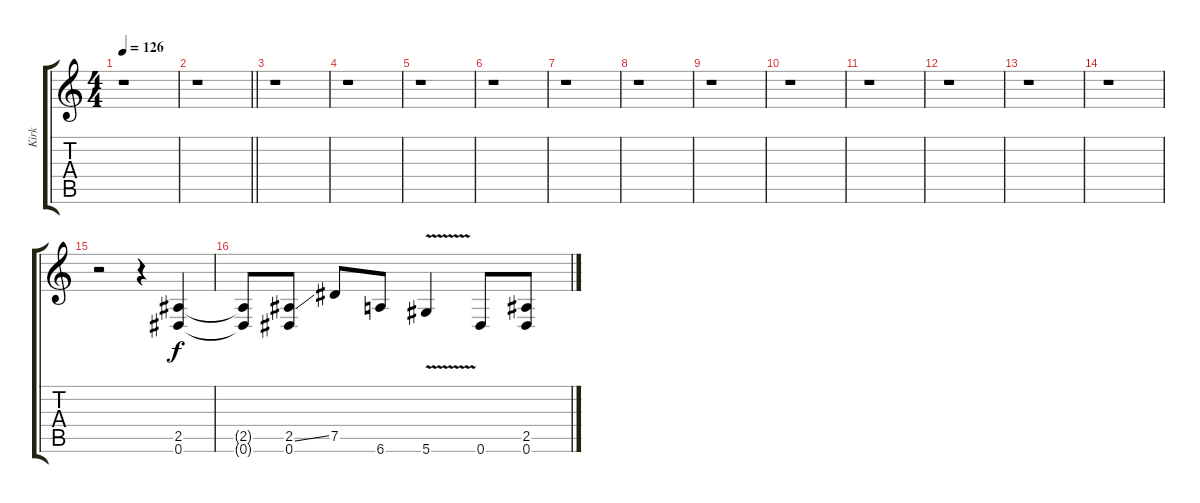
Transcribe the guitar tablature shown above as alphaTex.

\track ("Kirk" "Kirk") {instrument distortionguitar}
\staff {score tabs}
\tuning (Eb4 Bb3 Gb3 Db3 Ab2 Eb2) {hide}
\ts (4 4)
\tempo 126
\clef g2
\ks c
r.1{dy f} |
\barLineRight lightlight
r.1 |
r.1 |
r.1 |
r.1 |
r.1 |
r.1 |
r.1 |
r.1 |
r.1 |
r.1 |
r.1 |
r.1 |
r.1 |
r.2 r.4 (2.5 0.6).4 |
(2.5{t} 0.6{t}).8 (2.5{ss} 0.6).8 7.5.8 6.6.8 5.6{v}.4 0.6.8 (2.5 0.6).8
